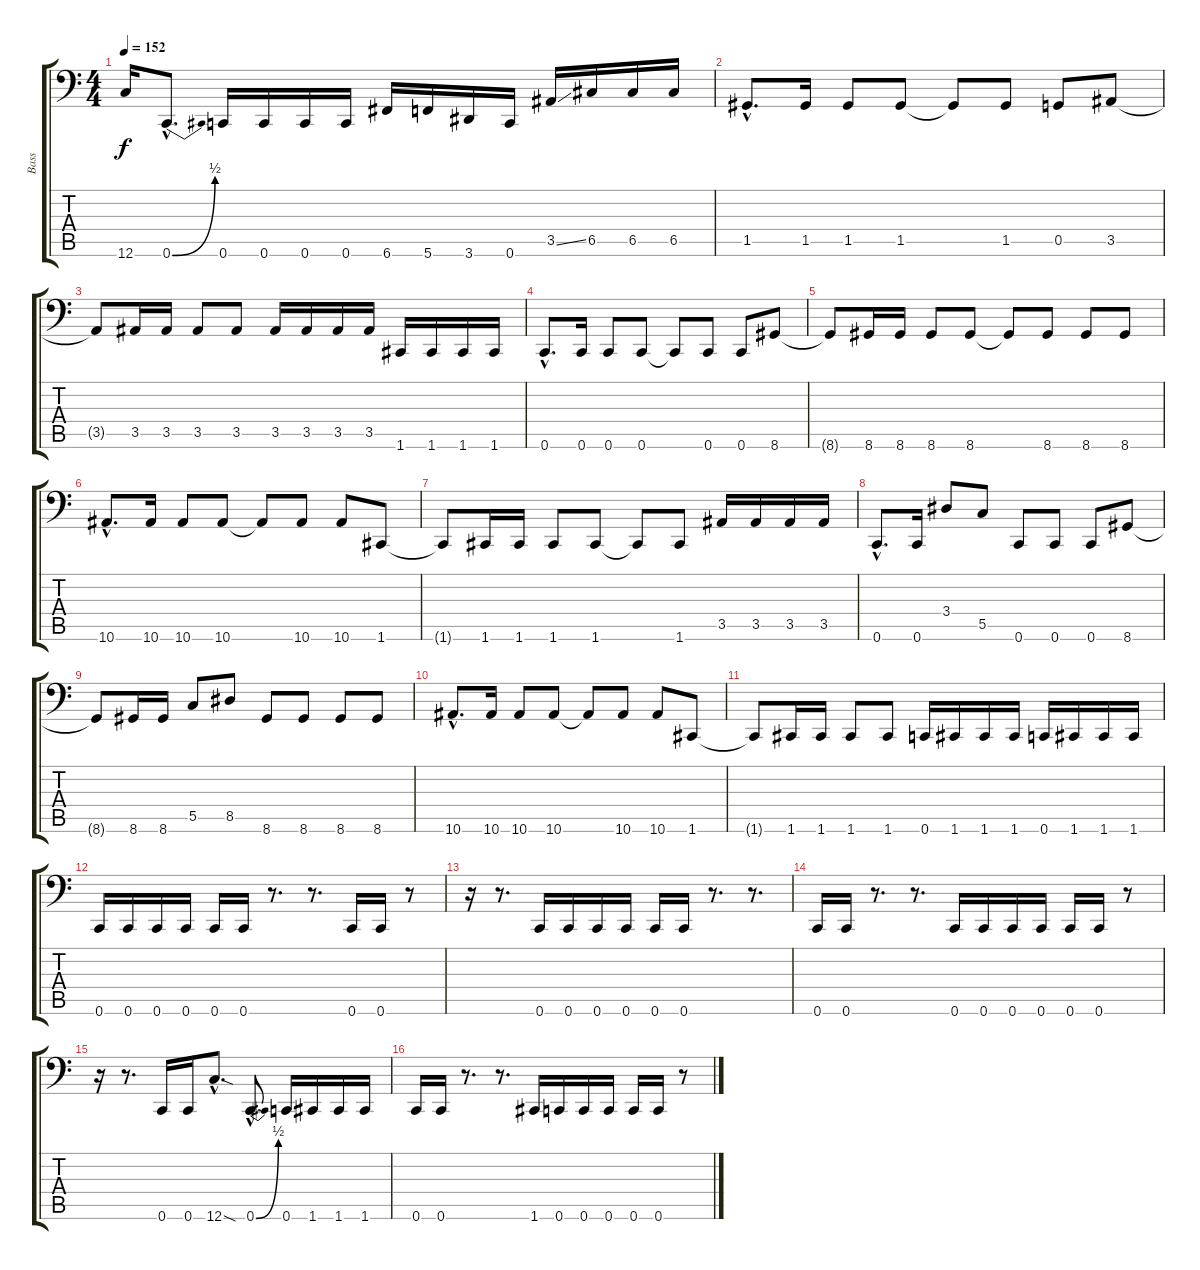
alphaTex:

\track ("Bass" "Bass") {instrument electricbassfinger}
\staff {score tabs}
\tuning (D3 A2 F2 C2 G1 C1) {hide}
\ts (4 4)
\tempo 152
\clef f4
\ks c
12.6{t}.16{dy f} 0.6{be (bend 0 0 60 2) hac}.8{d} 0.6.16 0.6.16 0.6.16 0.6.16 6.6.16 5.6.16 3.6.16 0.6.16 3.5{ss}.16 6.5.16 6.5.16 6.5.16 |
1.5{hac}.8{d} 1.5.16 1.5.8 1.5.8 1.5{t}.8 1.5.8 0.5.8 3.5.8 |
3.5{t}.8 3.5.16 3.5.16 3.5.8 3.5.8 3.5.16 3.5.16 3.5.16 3.5.16 1.6.16 1.6.16 1.6.16 1.6.16 |
0.6{hac}.8{d} 0.6.16 0.6.8 0.6.8 0.6{t}.8 0.6.8 0.6.8 8.6.8 |
8.6{t}.8 8.6.16 8.6.16 8.6.8 8.6.8 8.6{t}.8 8.6.8 8.6.8 8.6.8 |
10.6{hac}.8{d} 10.6.16 10.6.8 10.6.8 10.6{t}.8 10.6.8 10.6.8 1.6.8 |
1.6{t}.8 1.6.16 1.6.16 1.6.8 1.6.8 1.6{t}.8 1.6.8 3.5.16 3.5.16 3.5.16 3.5.16 |
0.6{hac}.8{d} 0.6.16 3.4.8 5.5.8 0.6.8 0.6.8 0.6.8 8.6.8 |
8.6{t}.8 8.6.16 8.6.16 5.5.8 8.5.8 8.6.8 8.6.8 8.6.8 8.6.8 |
10.6{hac}.8{d} 10.6.16 10.6.8 10.6.8 10.6{t}.8 10.6.8 10.6.8 1.6.8 |
1.6{t}.8 1.6.16 1.6.16 1.6.8 1.6.8 0.6.16 1.6.16 1.6.16 1.6.16 0.6.16 1.6.16 1.6.16 1.6.16 |
0.6.16 0.6.16 0.6.16 0.6.16 0.6.16 0.6.16 r.8{d} r.8{d} 0.6.16 0.6.16 r.8 |
r.16 r.8{d} 0.6.16 0.6.16 0.6.16 0.6.16 0.6.16 0.6.16 r.8{d} r.8{d} |
0.6.16 0.6.16 r.8{d} r.8{d} 0.6.16 0.6.16 0.6.16 0.6.16 0.6.16 0.6.16 r.8 |
r.16 r.8{d} 0.6.16 0.6.16 12.6{sod hac}.8{d} 0.6{be (bend 0 0 60 2) hac}.8{d} 0.6.16 1.6.16 1.6.16 1.6.16 |
0.6.16 0.6.16 r.8{d} r.8{d} 1.6.16 0.6.16 0.6.16 0.6.16 0.6.16 0.6.16 r.8
